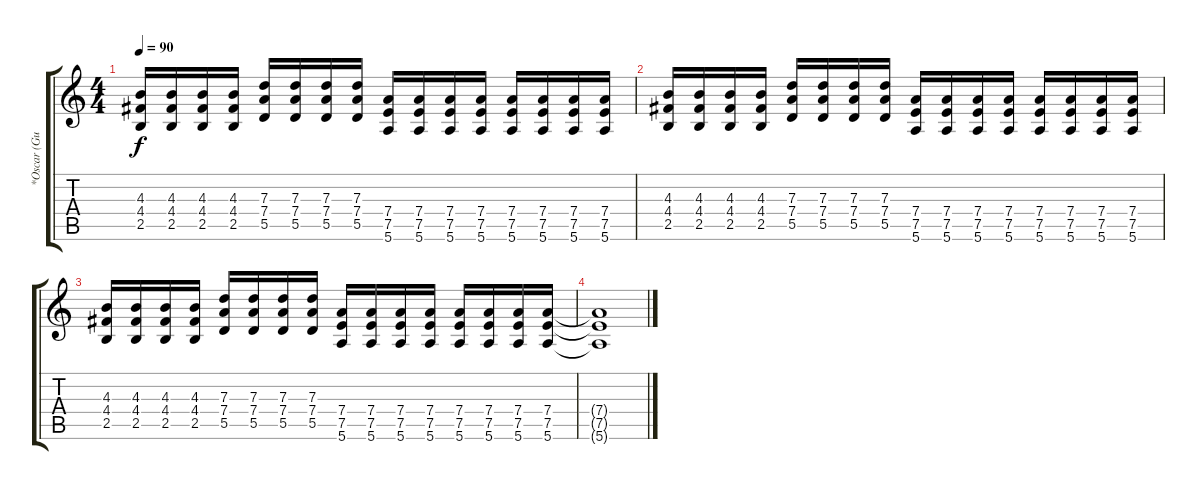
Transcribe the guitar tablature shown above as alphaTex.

\track ("*Oscar (Guitar II)" "*Oscar (Gu") {instrument distortionguitar}
\staff {score tabs}
\tuning (E4 B3 G3 D3 A2 E2) {hide}
\ts (4 4)
\tempo 90
\clef g2
\ks c
(4.3 4.4 2.5).16{dy f} (4.3 4.4 2.5).16 (4.3 4.4 2.5).16 (4.3 4.4 2.5).16 (7.3 7.4 5.5).16 (7.3 7.4 5.5).16 (7.3 7.4 5.5).16 (7.3 7.4 5.5).16 (7.4 7.5 5.6).16 (7.4 7.5 5.6).16 (7.4 7.5 5.6).16 (7.4 7.5 5.6).16 (7.4 7.5 5.6).16 (7.4 7.5 5.6).16 (7.4 7.5 5.6).16 (7.4 7.5 5.6).16 |
(4.3 4.4 2.5).16 (4.3 4.4 2.5).16 (4.3 4.4 2.5).16 (4.3 4.4 2.5).16 (7.3 7.4 5.5).16 (7.3 7.4 5.5).16 (7.3 7.4 5.5).16 (7.3 7.4 5.5).16 (7.4 7.5 5.6).16 (7.4 7.5 5.6).16 (7.4 7.5 5.6).16 (7.4 7.5 5.6).16 (7.4 7.5 5.6).16 (7.4 7.5 5.6).16 (7.4 7.5 5.6).16 (7.4 7.5 5.6).16 |
(4.3 4.4 2.5).16 (4.3 4.4 2.5).16 (4.3 4.4 2.5).16 (4.3 4.4 2.5).16 (7.3 7.4 5.5).16 (7.3 7.4 5.5).16 (7.3 7.4 5.5).16 (7.3 7.4 5.5).16 (7.4 7.5 5.6).16 (7.4 7.5 5.6).16 (7.4 7.5 5.6).16 (7.4 7.5 5.6).16 (7.4 7.5 5.6).16 (7.4 7.5 5.6).16 (7.4 7.5 5.6).16 (7.4 7.5 5.6).16 |
(7.4{t} 7.5{t} 5.6{t}).1
